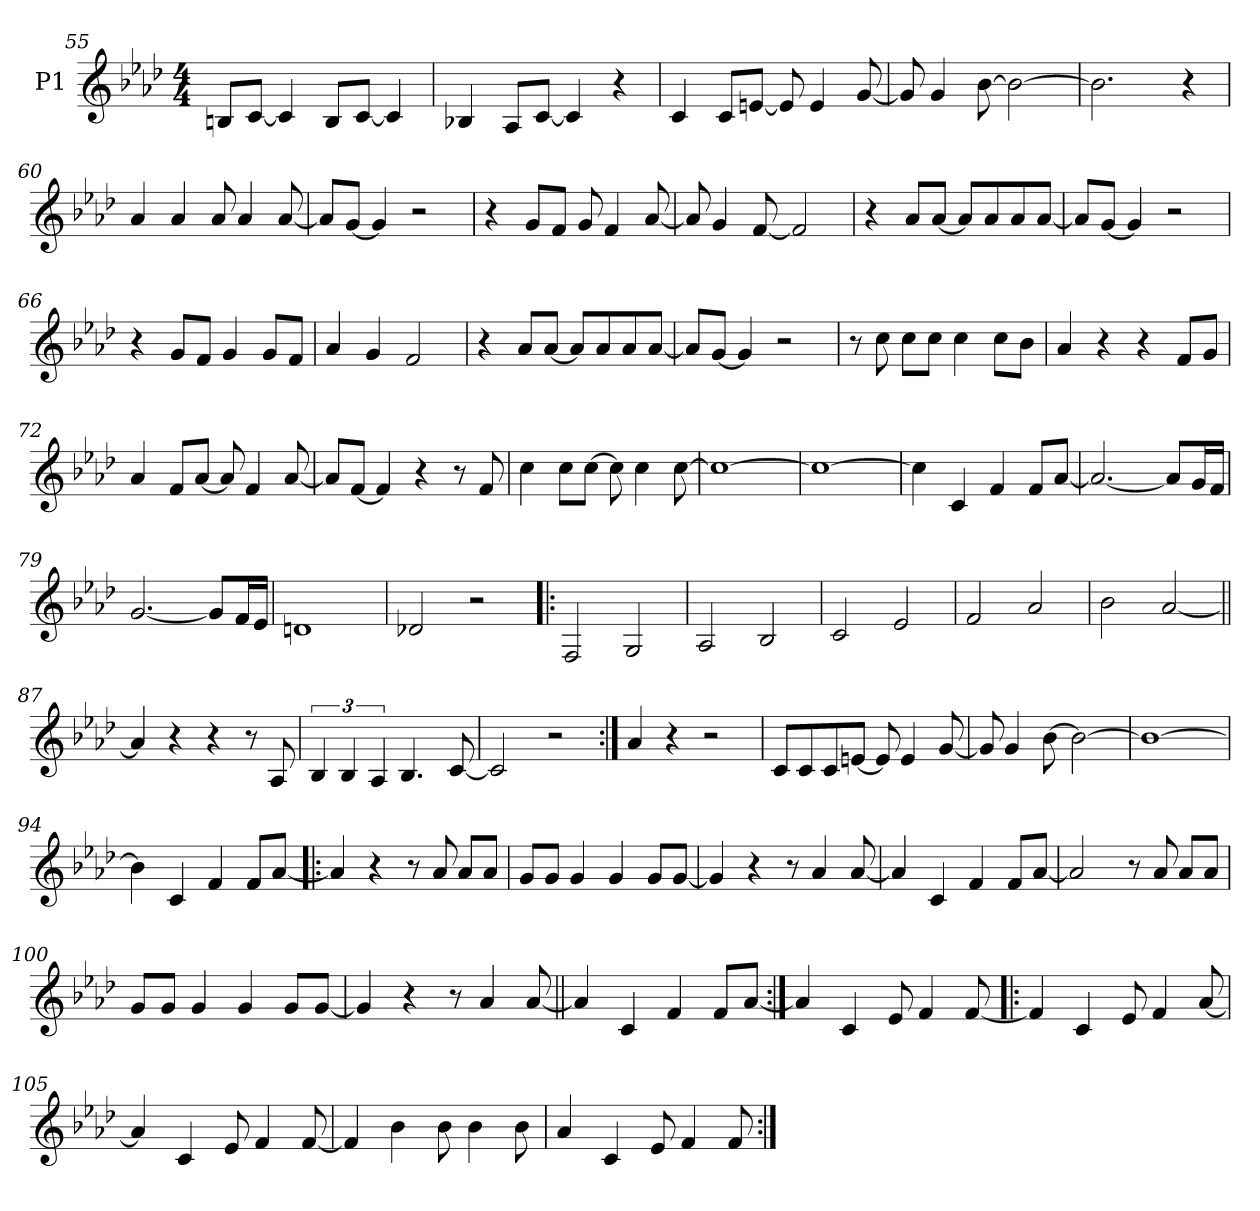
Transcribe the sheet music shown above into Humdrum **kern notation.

**kern
*part1
*staff1
*I"P1
!!LO:LB:g=z
*clefG2
*k[b-e-a-d-]
*f:
*M4/4
=55
8Bn/L
[<8c/J
4c/]
8B/L
[<8c/J
4c/]
=56
4B-X/
8A-/L
[<8c/J
4c/]
4r
=57
4c/
8c/L
[<8en/J
8e/]
4e/
[<8g/
=58
8g/]
4g/
[>8b-\
2b-\_
=59
2.b-\]
4r
=60
4a-/
4a-/
8a-/
4a-/
[<8a-/
!!LO:LB:g=z
=61
8a-/L]
[<8g/J
4g/]
2r
=62
4r
8g/L
8f/J
8g/
4f/
[<8a-/
=63
8a-/]
4g/
[<8f/
2f/]
=64
4r
8a-/L
[<8a-/J
8a-/L]
8a-/
8a-/
[<8a-/J
=65
8a-/L]
[<8g/J
4g/]
2r
=66
4r
8g/L
8f/J
4g/
8g/L
8f/J
!!LO:LB:g=z
=67
4a-/
4g/
2f/
=68
4r
8a-/L
[<8a-/J
8a-/L]
8a-/
8a-/
[<8a-/J
=69
8a-/L]
[<8g/J
4g/]
2r
=70
8r
8cc\
8cc\L
8cc\J
4cc\
8cc\L
8b-\J
=71
4a-/
4r
4r
8f/L
8g/J
!!LO:LB:g=z
=72
4a-/
8f/L
[<8a-/J
8a-/]
4f/
[<8a-/
=73
8a-/L]
[<8f/J
4f/]
4r
8r
8f/
=74
4cc\
8cc\L
[>8cc\J
8cc\]
4cc\
[>8cc\
=75
1cc_
=76
1cc_
=77
4cc\]
4c/
4f/
8f/L
[<8a-/J
!!LO:LB:g=z
=78
2.a-/_
8a-/L]
16g/L
16f/JJ
=79
[<2.g/
8g/L]
16f/L
16e-/JJ
=80
1dn
=81
2d-X/
2r
=82!|:
2F/
2G/
=83
2A-/
2B-/
=84
2c/
2e-/
!!LO:LB:g=z
=85
2f/
2a-/
=86
2b-\
[<2a-/
=87||
4a-/]
4r
4r
8r
8A-/
=88
6B-/
6B-/
6A-/
4.B-/
[<8c/
=89
2c/]
2r
=90:|!
4a-/
4r
2r
!!LO:LB:g=z
=91
8c/L
8c/
8c/
[<8en/J
8e/]
4e/
[<8g/
=92
8g/]
4g/
[>8b-\
2b-\_
=93
1b-_
=94
4b-\]
4c/
4f/
8f/L
[<8a-/J
=95!|:
4a-/]
4r
8r
8a-/
8a-/L
8a-/J
!!LO:LB:g=z
=96
8g/L
8g/J
4g/
4g/
8g/L
[<8g/J
=97
4g/]
4r
8r
4a-/
[<8a-/
=98
4a-/]
4c/
4f/
8f/L
[<8a-/J
=99
2a-/]
8r
8a-/
8a-/L
8a-/J
=100
8g/L
8g/J
4g/
4g/
8g/L
[<8g/J
!!LO:LB:g=z
=101
4g/]
4r
8r
4a-/
[<8a-/
=102||
4a-/]
4c/
4f/
8f/L
[<8a-/J
=103:|!
4a-/]
4c/
8e-/
4f/
[<8f/
!!LO:LB:g=z
=104!|:
4f/]
4c/
8e-/
4f/
[<8a-/
=105
4a-/]
4c/
8e-/
4f/
[<8f/
=106
4f/]
4b-\
8b-\
4b-\
8b-\
=107
4a-/
4c/
8e-/
4f/
8f/
=:|!
*-
